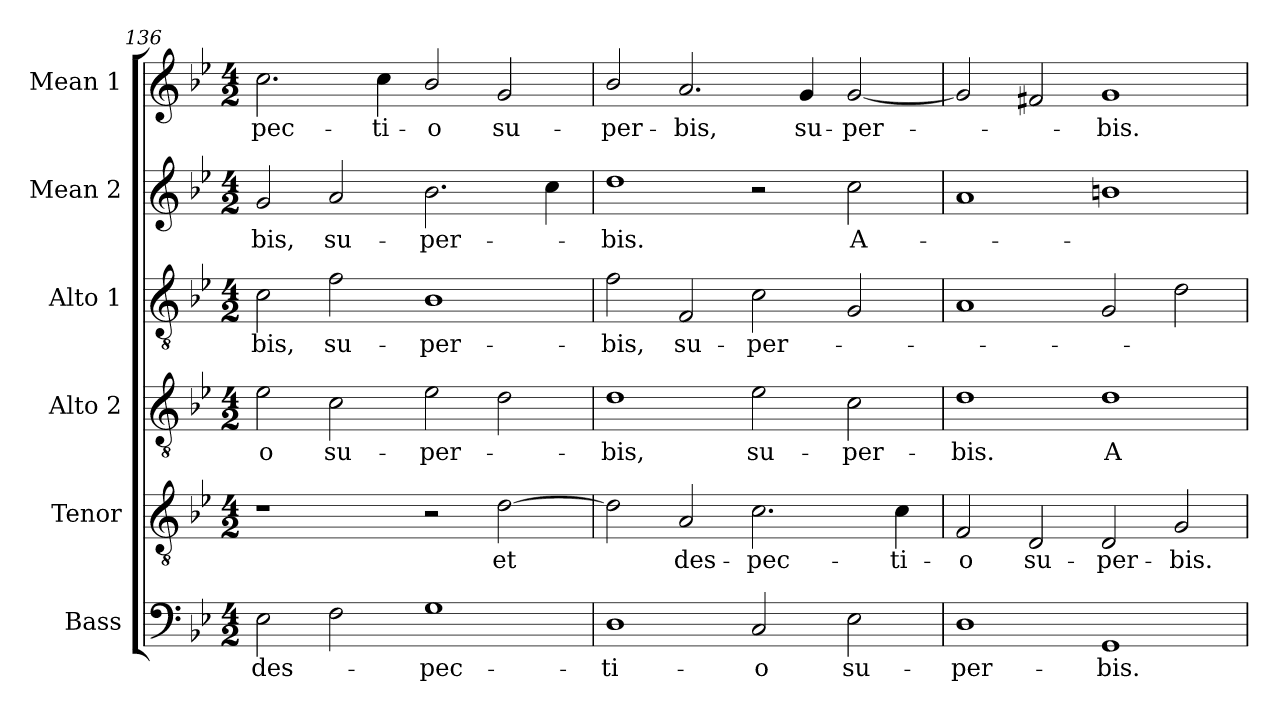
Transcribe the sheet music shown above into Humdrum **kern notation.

**kern	**text	**kern	**text	**kern	**text	**kern	**text	**kern	**text	**kern	**text
*part6	*part6	*part5	*part5	*part4	*part4	*part3	*part3	*part2	*part2	*part1	*part1
*staff6	*staff6	*staff5	*staff5	*staff4	*staff4	*staff3	*staff3	*staff2	*staff2	*staff1	*staff1
*I"Bass	*	*I"Tenor	*	*I"Alto 2	*	*I"Alto 1	*	*I"Mean 2	*	*I"Mean 1	*
*I'B.	*	*I'T.	*	*I'A2.	*	*I'A1	*	*I'M2.	*	*I'M1.	*
!!LO:LB:g=z
*clefF4	*	*clefGv2	*	*clefGv2	*	*clefGv2	*	*clefG2	*	*clefG2	*
*	*	*ITrd7c12	*	*ITrd7c12	*	*ITrd7c12	*	*	*	*	*
*k[b-e-]	*	*k[b-e-]	*	*k[b-e-]	*	*k[b-e-]	*	*k[b-e-]	*	*k[b-e-]	*
*g:	*	*g:	*	*g:	*	*g:	*	*g:	*	*g:	*
*M4/2	*	*M4/2	*	*M4/2	*	*M4/2	*	*M4/2	*	*M4/2	*
=136	=136	=136	=136	=136	=136	=136	=136	=136	=136	=136	=136
!	!LO:LY:b:color=#000000	!	!	!	!	!	!	!	!	!	!
!	!	!	!	!	!LO:LY:b:color=#000000	!	!	!	!	!	!
!	!	!	!	!	!	!	!LO:LY:b:color=#000000	!	!	!	!
!	!	!	!	!	!	!	!	!	!LO:LY:b:color=#000000	!	!
!	!	!	!	!	!	!	!	!	!	!	!LO:LY:b:color=#000000
2E-i\	des-	1r	.	2E-i\	-o	2Ci\	-bis,	2gi/	-bis,	2.cci\	-pec-
!	!	!	!	!	!LO:LY:b:color=#000000	!	!	!	!	!	!
!	!	!	!	!	!	!	!LO:LY:b:color=#000000	!	!	!	!
!	!	!	!	!	!	!	!	!	!LO:LY:b:color=#000000	!	!
2Fi\	.	.	.	2Ci\	su-	2Fi\	su-	2ai/	su-	.	.
!	!	!	!	!	!	!	!	!	!	!	!LO:LY:b:color=#000000
.	.	.	.	.	.	.	.	.	.	4cci\	-ti-
!	!LO:LY:b:color=#000000	!	!	!	!	!	!	!	!	!	!
!	!	!	!	!	!LO:LY:b:color=#000000	!	!	!	!	!	!
!	!	!	!	!	!	!	!LO:LY:b:color=#000000	!	!	!	!
!	!	!	!	!	!	!	!	!	!LO:LY:b:color=#000000	!	!
!	!	!	!	!	!	!	!	!	!	!	!LO:LY:b:color=#000000
1Gi	-pec-	2r	.	2E-i\	-per-	1BB-i	-per-	2.b-i\	-per-	2b-i/	-o
!	!	!	!LO:LY:b:color=#000000	!	!	!	!	!	!	!	!
!	!	!	!	!	!	!	!	!	!	!	!LO:LY:b:color=#000000
.	.	[>2Di\	et	2Di\	.	.	.	.	.	2gi/	su-
.	.	.	.	.	.	.	.	4cci\	.	.	.
=137	=137	=137	=137	=137	=137	=137	=137	=137	=137	=137	=137
!	!LO:LY:b:color=#000000	!	!	!	!	!	!	!	!	!	!
!	!	!	!	!	!LO:LY:b:color=#000000	!	!	!	!	!	!
!	!	!	!	!	!	!	!LO:LY:b:color=#000000	!	!	!	!
!	!	!	!	!	!	!	!	!	!LO:LY:b:color=#000000	!	!
!	!	!	!	!	!	!	!	!	!	!	!LO:LY:b:color=#000000
1Di	-ti-	2Di\]	.	1Di	-bis,	2Fi\	-bis,	1ddi	-bis.	2b-i/	-per-
!	!	!	!LO:LY:b:color=#000000	!	!	!	!	!	!	!	!
!	!	!	!	!	!	!	!LO:LY:b:color=#000000	!	!	!	!
!	!	!	!	!	!	!	!	!	!	!	!LO:LY:b:color=#000000
.	.	2AAi/	des-	.	.	2FFi/	su-	.	.	2.ai/	-bis,
!	!LO:LY:b:color=#000000	!	!	!	!	!	!	!	!	!	!
!	!	!	!LO:LY:b:color=#000000	!	!	!	!	!	!	!	!
!	!	!	!	!	!LO:LY:b:color=#000000	!	!	!	!	!	!
!	!	!	!	!	!	!	!LO:LY:b:color=#000000	!	!	!	!
2Ci/	-o	2.Ci\	-pec-	2E-i\	su-	2Ci\	-per-	2r	.	.	.
!	!	!	!	!	!	!	!	!	!	!	!LO:LY:b:color=#000000
.	.	.	.	.	.	.	.	.	.	4gi/	su-
!	!LO:LY:b:color=#000000	!	!	!	!	!	!	!	!	!	!
!	!	!	!	!	!LO:LY:b:color=#000000	!	!	!	!	!	!
!	!	!	!	!	!	!	!	!	!LO:LY:b:color=#000000	!	!
!	!	!	!	!	!	!	!	!	!	!	!LO:LY:b:color=#000000
2E-i\	su-	.	.	2Ci\	-per-	2GGi/	.	2cci\	A-	[<2gi/	-per-
!	!	!	!LO:LY:b:color=#000000	!	!	!	!	!	!	!	!
.	.	4Ci\	-ti-	.	.	.	.	.	.	.	.
=138	=138	=138	=138	=138	=138	=138	=138	=138	=138	=138	=138
!	!LO:LY:b:color=#000000	!	!	!	!	!	!	!	!	!	!
!	!	!	!LO:LY:b:color=#000000	!	!	!	!	!	!	!	!
!	!	!	!	!	!LO:LY:b:color=#000000	!	!	!	!	!	!
1Di	-per-	2FFi/	-o	1Di	-bis.	1AAi	.	1ai	.	2gi/]	.
!	!	!	!LO:LY:b:color=#000000	!	!	!	!	!	!	!	!
.	.	2DDi/	su-	.	.	.	.	.	.	2f#Xi/	.
!	!LO:LY:b:color=#000000	!	!	!	!	!	!	!	!	!	!
!	!	!	!LO:LY:b:color=#000000	!	!	!	!	!	!	!	!
!	!	!	!	!	!LO:LY:b:color=#000000	!	!	!	!	!	!
!	!	!	!	!	!	!	!	!	!	!	!LO:LY:b:color=#000000
1GGi	-bis.	2DDi/	-per-	1Di	A-	2GGi/	.	1bni	.	1gi	-bis.
!	!	!	!LO:LY:b:color=#000000	!	!	!	!	!	!	!	!
.	.	2GGi/	-bis.	.	.	2Di\	.	.	.	.	.
=	=	=	=	=	=	=	=	=	=	=	=
*-	*-	*-	*-	*-	*-	*-	*-	*-	*-	*-	*-
